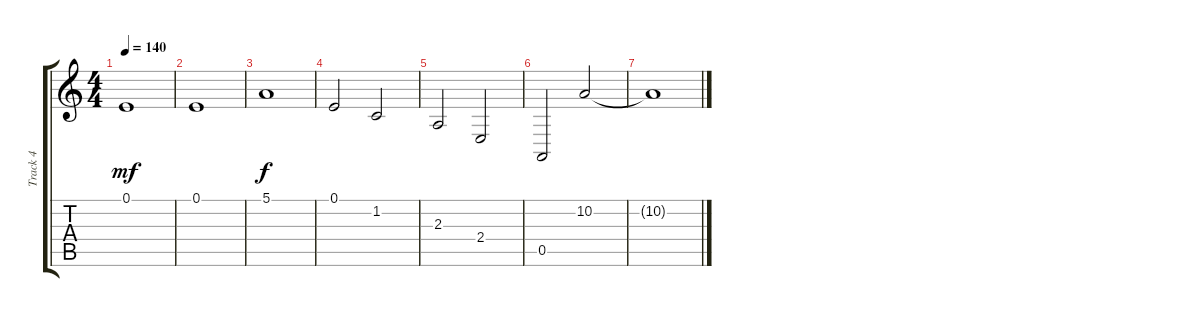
\track ("Track 4" "Track 4") {instrument flute}
\staff {score tabs}
\tuning (E4 B3 G3 D3 A2 E2) {hide}
\ts (4 4)
\tempo 140
\clef g2
\ks c
0.1.1{dy mf} |
0.1.1 |
5.1.1{dy f} |
0.1.2 1.2.2 |
2.3.2 2.4.2 |
0.5.2 10.2.2 |
10.2{t}.1
